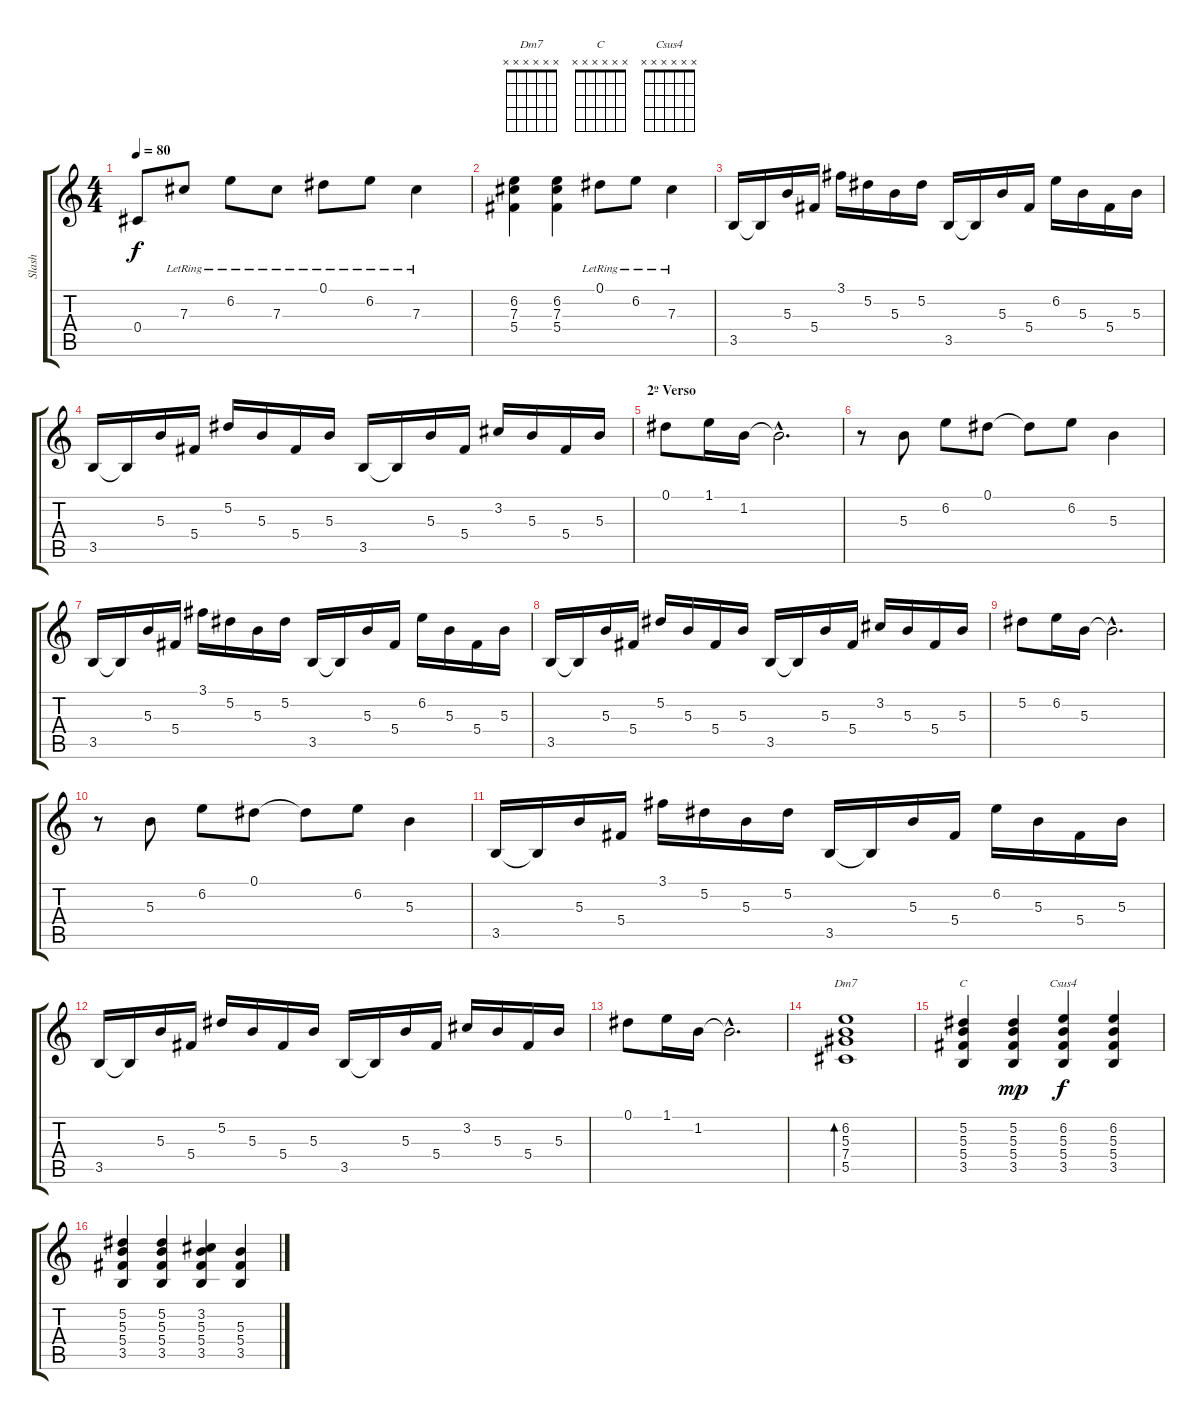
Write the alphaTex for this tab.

\track ("Slash " "Slash ") {instrument electricguitarjazz}
\staff {score tabs}
\tuning (Eb4 Bb3 Gb3 Db3 Ab2 Eb2) {hide}
\chord ("Dm7" x x x x x x)
\chord ("C" x x x x x x)
\chord ("Csus4" x x x x x x)
\ts (4 4)
\tempo 80
\clef g2
\ks c
0.4.8{dy f} 7.3{lr}.8 6.2{lr}.8 7.3{lr}.8 0.1{lr}.8 6.2{lr}.8 7.3{lr}.4 |
(6.2 7.3 5.4).4 (6.2 7.3 5.4).4 0.1{lr}.8 6.2{lr}.8 7.3{lr}.4 |
3.5.16 3.5{t}.16 5.3.16 5.4.16 3.1.16 5.2.16 5.3.16 5.2.16 3.5.16 3.5{t}.16 5.3.16 5.4.16 6.2.16 5.3.16 5.4.16 5.3.16 |
3.5.16 3.5{t}.16 5.3.16 5.4.16 5.2.16 5.3.16 5.4.16 5.3.16 3.5.16 3.5{t}.16 5.3.16 5.4.16 3.2.16 5.3.16 5.4.16 5.3.16 |
\section ("" "2º Verso")
0.1.8 1.1.16 1.2.16 1.2{hac t}.2{d} |
r.8 5.3.8 6.2.8 0.1.8 0.1{t}.8 6.2.8 5.3.4 |
3.5.16 3.5{t}.16 5.3.16 5.4.16 3.1.16 5.2.16 5.3.16 5.2.16 3.5.16 3.5{t}.16 5.3.16 5.4.16 6.2.16 5.3.16 5.4.16 5.3.16 |
3.5.16 3.5{t}.16 5.3.16 5.4.16 5.2.16 5.3.16 5.4.16 5.3.16 3.5.16 3.5{t}.16 5.3.16 5.4.16 3.2.16 5.3.16 5.4.16 5.3.16 |
5.2.8 6.2.16 5.3.16 5.3{hac t}.2{d} |
r.8 5.3.8 6.2.8 0.1.8 0.1{t}.8 6.2.8 5.3.4 |
3.5.16 3.5{t}.16 5.3.16 5.4.16 3.1.16 5.2.16 5.3.16 5.2.16 3.5.16 3.5{t}.16 5.3.16 5.4.16 6.2.16 5.3.16 5.4.16 5.3.16 |
3.5.16 3.5{t}.16 5.3.16 5.4.16 5.2.16 5.3.16 5.4.16 5.3.16 3.5.16 3.5{t}.16 5.3.16 5.4.16 3.2.16 5.3.16 5.4.16 5.3.16 |
0.1.8 1.1.16 1.2.16 1.2{hac t}.2{d} |
(6.2 5.3 7.4 5.5).1{bd 120 ch "Dm7"} |
(5.2 5.3 5.4 3.5).4{ch "C"} (5.2 5.3 5.4 3.5).4{dy mp} (6.2 5.3 5.4 3.5).4{ch "Csus4" dy f} (6.2 5.3 5.4 3.5).4 |
(5.2 5.3 5.4 3.5).4 (5.2 5.3 5.4 3.5).4 (3.2 5.3 5.4 3.5).4 (5.3 5.4 3.5).4
